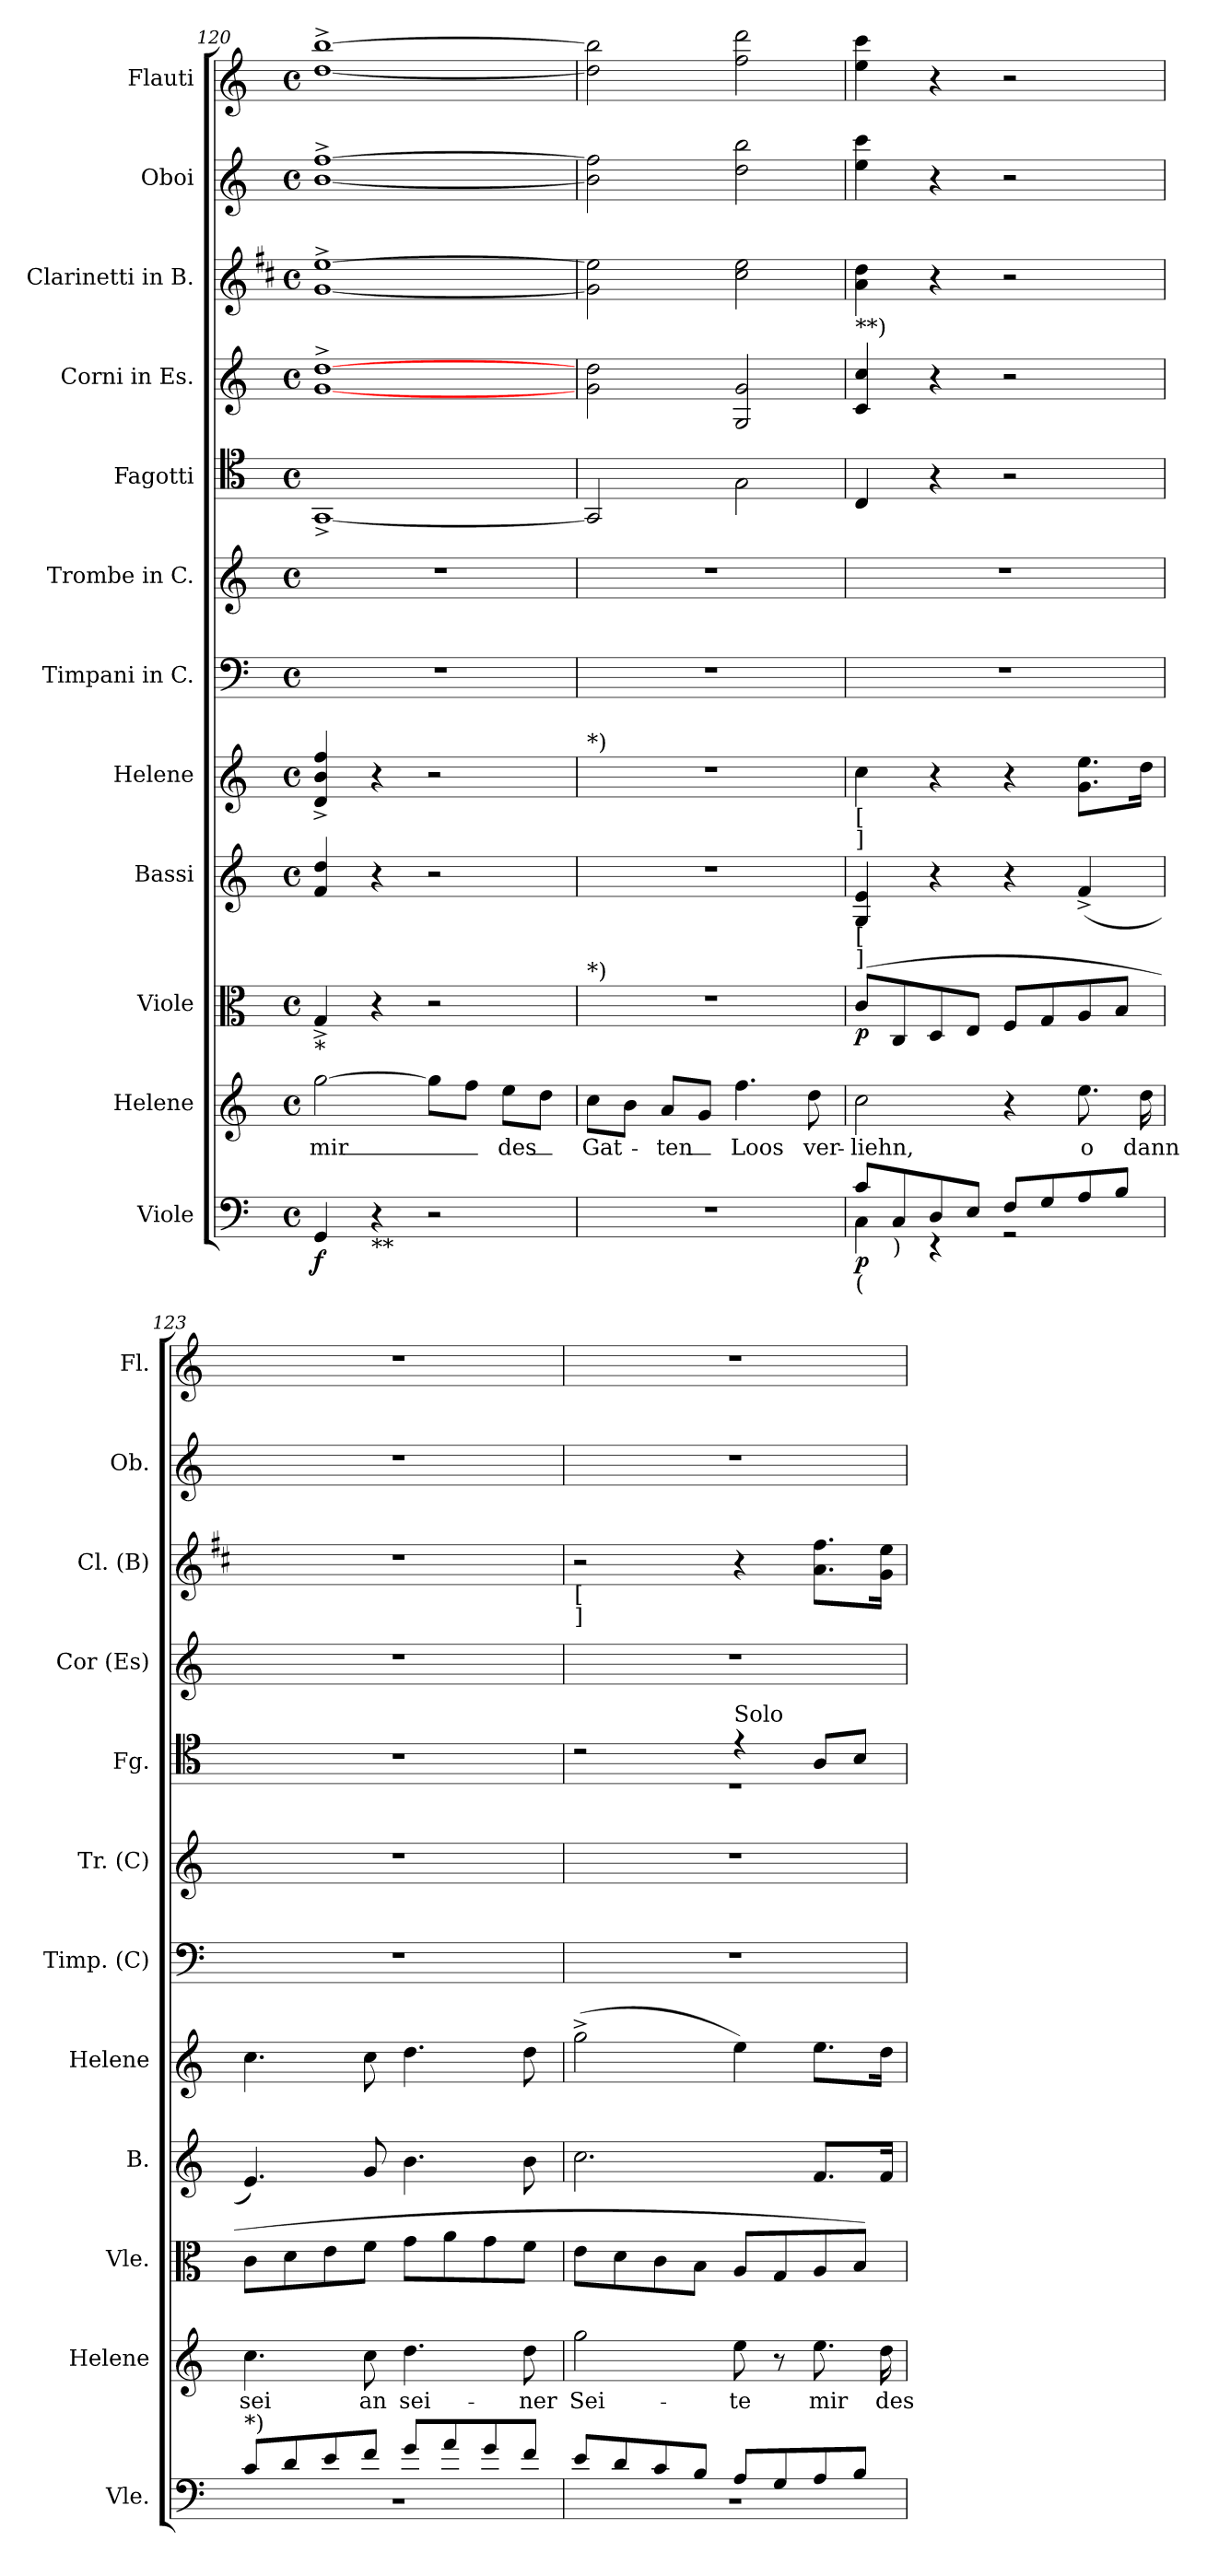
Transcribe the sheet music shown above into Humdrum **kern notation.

**kern	**dynam	**kern	**text	**kern	**dynam	**kern	**kern	**kern	**kern	**kern	**kern	**kern	**kern	**kern
*part12	*part12	*part11	*part11	*part10	*part10	*part9	*part8	*part7	*part6	*part5	*part4	*part3	*part2	*part1
*staff12	*staff12	*staff11	*staff11	*staff10	*staff10	*staff9	*staff8	*staff7	*staff6	*staff5	*staff4	*staff3	*staff2	*staff1
*I"Viole	*	*I"Helene	*	*I"Viole	*	*I"Bassi	*I"Helene	*I"Timpani in C.	*I"Trombe in C.	*I"Fagotti	*I"Corni in Es.	*I"Clarinetti in B.	*I"Oboi	*I"Flauti
*I'Vle.	*	*I'Helene	*	*I'Vle.	*	*I'B.	*I'Helene	*I'Timp. (C)	*I'Tr. (C)	*I'Fg.	*I'Cor (Es)	*I'Cl. (B)	*I'Ob.	*I'Fl.
*clefF4	*	*clefG2	*	*clefC3	*	*clefG2	*clefG2	*clefF4	*clefG2	*clefC4	*clefG2	*clefG2	*clefG2	*clefG2
*	*	*	*	*	*	*	*	*	*	*	*ITrd4c7	*ITrd1c2	*	*
*k[]	*	*k[]	*	*k[]	*	*k[]	*k[]	*k[]	*k[]	*k[]	*k[b-]	*k[]	*k[]	*k[]
*C:	*	*C:	*	*C:	*	*C:	*C:	*C:	*C:	*C:	*F:	*C:	*C:	*C:
*M4/4	*	*M4/4	*	*M4/4	*	*M4/4	*M4/4	*M4/4	*M4/4	*M4/4	*M4/4	*M4/4	*M4/4	*M4/4
*met(c)	*	*met(c)	*	*met(c)	*	*met(c)	*met(c)	*met(c)	*met(c)	*met(c)	*met(c)	*met(c)	*met(c)	*met(c)
=120	=120	=120	=120	=120	=120	=120	=120	=120	=120	=120	=120	=120	=120	=120
!	!	!	!	!LO:TX:b:t=*	!	!	!	!	!	!	!	!	!	!
!	!LO:DY:b	!	!	!	!	!	!	!	!	!	!	!	!	!
4GG/	f	[2gg\	mir_	4G^</	.	4f/ 4dd/	4d^</ 4b^</ 4ff^</	1r	1r	[1GG^<	[1c^> [1g^>	[1f^> [1dd^>	[1b^> [1ff^>	[1dd^> [1bb^>
!LO:TX:b:t=**	!	!	!	!	!	!	!	!	!	!	!	!	!	!
4r	.	.	.	4r	.	4r	4r	.	.	.	.	.	.	.
2r	.	8gg\L]	.	2r	.	2r	2r	.	.	.	.	.	.	.
.	.	8ff\J	.	.	.	.	.	.	.	.	.	.	.	.
.	.	8ee\L	des_	.	.	.	.	.	.	.	.	.	.	.
.	.	8dd\J	.	.	.	.	.	.	.	.	.	.	.	.
=121	=121	=121	=121	=121	=121	=121	=121	=121	=121	=121	=121	=121	=121	=121
!	!	!	!	!	!	!	!LO:TX:a:t=*)	!	!	!	!	!	!	!
!	!	!	!	!LO:TX:a:t=*)	!	!	!	!	!	!	!	!	!	!
1r	.	8cc\L	Gat-	1r	.	1r	1r	1r	1r	2GG/]	2c\ 2g\	2f]\ 2dd]\	2b]\ 2ff]\	2dd]\ 2bb]\
.	.	8b\J	.	.	.	.	.	.	.	.	.	.	.	.
.	.	8a/L	ten_	.	.	.	.	.	.	.	.	.	.	.
.	.	8g/J	.	.	.	.	.	.	.	.	.	.	.	.
.	.	4.ff\	Loos	.	.	.	.	.	.	2G\	2C/ 2c/	2b\ 2dd\	2dd\ 2bb\	2ff\ 2ddd\
.	.	8dd\	ver-	.	.	.	.	.	.	.	.	.	.	.
=122	=122	=122	=122	=122	=122	=122	=122	=122	=122	=122	=122	=122	=122	=122
*^	*	*	*	*	*	*	*	*	*	*	*	*	*	*
!	!	!	!	!	!	!	!	!	!	!	!	!LO:TX:a:t=**)	!	!	!
!	!	!	!	!	!	!	!	!LO:TX:b:t=[	!	!	!	!	!	!	!
!	!	!	!	!	!	!	!	!LO:TX:b:t=]	!	!	!	!	!	!	!
!	!	!	!	!	!	!	!LO:TX:b:t=[	!	!	!	!	!	!	!	!
!	!	!	!	!	!	!	!LO:TX:b:t=]	!	!	!	!	!	!	!	!
!LO:TX:b:t=(	!	!	!	!	!	!	!	!	!	!	!	!	!	!	!
!	!	!LO:DY:b	!	!	!	!LO:DY:b	!	!	!	!	!	!	!	!	!
8c/L	4C\	p	2cc\	liehn,	(>8c/L	p	4G/ 4e/	4cc\	1r	1r	4C/	4F/ 4f/	4g\ 4cc\	4ee\ 4ccc\	4ee\ 4ccc\
!LO:TX:b:t=)	!	!	!	!	!	!	!	!	!	!	!	!	!	!	!
8C/	.	.	.	.	8C/	.	.	.	.	.	.	.	.	.	.
8D/	4r	.	.	.	8D/	.	4r	4r	.	.	4r	4r	4r	4r	4r
8E/J	.	.	.	.	8E/J	.	.	.	.	.	.	.	.	.	.
8F/L	2r	.	4r	.	8F/L	.	4r	4r	.	.	2r	2r	2r	2r	2r
8G/	.	.	.	.	8G/	.	.	.	.	.	.	.	.	.	.
8A/	.	.	8.ee\	o	8A/	.	(<4f^</	8.g\ 8.ee\L	.	.	.	.	.	.	.
8B/J	.	.	.	.	8B/J	.	.	.	.	.	.	.	.	.	.
.	.	.	16dd\	dann	.	.	.	16dd\Jk	.	.	.	.	.	.	.
!!LO:PB:g=z
=123	=123	=123	=123	=123	=123	=123	=123	=123	=123	=123	=123	=123	=123	=123	=123
!LO:TX:a:t=*)	!	!	!	!	!	!	!	!	!	!	!	!	!	!	!
8c/L	1r	.	4.cc\	sei	8c\L	.	4.e/)	4.cc\	1r	1r	1r	1r	1r	1r	1r
8d/	.	.	.	.	8d\	.	.	.	.	.	.	.	.	.	.
8e/	.	.	.	.	8e\	.	.	.	.	.	.	.	.	.	.
8f/J	.	.	8cc\	an	8f\J	.	8g/	8cc\	.	.	.	.	.	.	.
8g/L	.	.	4.dd\	sei-	8g\L	.	4.b\	4.dd\	.	.	.	.	.	.	.
8a/	.	.	.	.	8a\	.	.	.	.	.	.	.	.	.	.
8g/	.	.	.	.	8g\	.	.	.	.	.	.	.	.	.	.
8f/J	.	.	8dd\	ner	8f\J	.	8b\	8dd\	.	.	.	.	.	.	.
=124	=124	=124	=124	=124	=124	=124	=124	=124	=124	=124	=124	=124	=124	=124	=124
*	*	*	*	*	*	*	*	*	*	*	*^	*	*	*	*
!	!	!	!	!	!	!	!	!	!	!	!	!	!	!LO:TX:b:t=[	!	!
!	!	!	!	!	!	!	!	!	!	!	!	!	!	!LO:TX:b:t=]	!	!
8e/L	1r	.	2gg\	Sei-	8e\L	.	2.cc\	(>2gg^>\	1r	1r	2r	1r	1r	2r	1r	1r
8d/	.	.	.	.	8d\	.	.	.	.	.	.	.	.	.	.	.
8c/	.	.	.	.	8c\	.	.	.	.	.	.	.	.	.	.	.
8B/J	.	.	.	.	8B\J	.	.	.	.	.	.	.	.	.	.	.
!	!	!	!	!	!	!	!	!	!	!	!LO:TX:a:t=Solo	!	!	!	!	!
8A/L	.	.	8ee\	te	8A/L	.	.	4ee\)	.	.	4r	.	.	4r	.	.
8G/	.	.	8r	.	8G/	.	.	.	.	.	.	.	.	.	.	.
8A/	.	.	8.ee\	mir	8A/	.	8.f/L	8.ee\L	.	.	8A/L	.	.	8.g\ 8.ee\L	.	.
8B/J	.	.	.	.	8B/J)	.	.	.	.	.	8B/J	.	.	.	.	.
.	.	.	16dd\	des	.	.	16f/Jk	16dd\Jk	.	.	.	.	.	16f\ 16dd\Jk	.	.
*v	*v	*	*	*	*	*	*	*	*	*	*v	*v	*	*	*	*
=	=	=	=	=	=	=	=	=	=	=	=	=	=	=
*-	*-	*-	*-	*-	*-	*-	*-	*-	*-	*-	*-	*-	*-	*-
